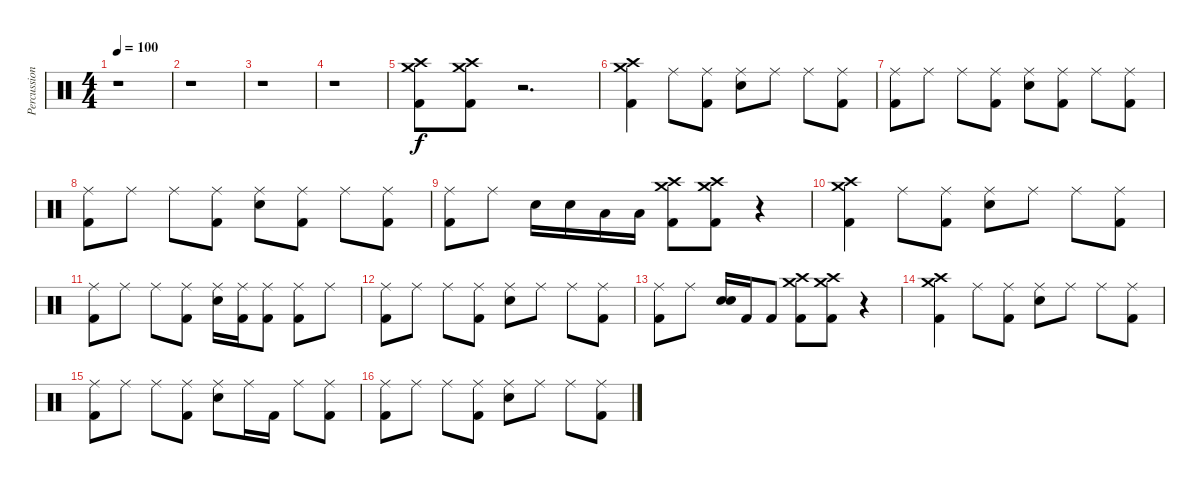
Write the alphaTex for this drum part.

\track ("Percussion" "Percussion") {instrument percussion}
\staff {score}
\articulation defaults
\ts (4 4)
\tempo 100
\clef neutral
\ks c
r.1{dy f} |
r.1 |
r.1 |
r.1 |
("Crash high (hit)" "Crash medium (hit)" "Kick (hit) 2").8 ("Crash high (hit)" "Crash medium (hit)" "Kick (hit) 2").8 r.2{d} |
("Crash high (hit)" "Crash medium (hit)" "Kick (hit) 2").4 "Ride (middle)".8 ("Ride (middle)" "Kick (hit) 2").8 ("Ride (middle)" "Snare (hit) 2").8 "Ride (middle)".8 "Ride (middle)".8 ("Ride (middle)" "Kick (hit) 2").8 |
("Ride (middle)" "Kick (hit) 2").8 "Ride (middle)".8 "Ride (middle)".8 ("Ride (middle)" "Kick (hit) 2").8 ("Ride (middle)" "Snare (hit) 2").8 ("Ride (middle)" "Kick (hit) 2").8 "Ride (middle)".8 ("Ride (middle)" "Kick (hit) 2").8 |
("Ride (middle)" "Kick (hit) 2").8 "Ride (middle)".8 "Ride (middle)".8 ("Ride (middle)" "Kick (hit) 2").8 ("Ride (middle)" "Snare (hit) 2").8 ("Ride (middle)" "Kick (hit) 2").8 "Ride (middle)".8 ("Ride (middle)" "Kick (hit) 2").8 |
("Ride (middle)" "Kick (hit) 2").8 "Ride (middle)".8 "Snare (hit) 2".16 "Snare (hit) 2".16 "Low Floor Tom (hit)".16 "Low Floor Tom (hit)".16 ("Crash high (hit)" "Crash medium (hit)" "Kick (hit) 2").8 ("Crash high (hit)" "Crash medium (hit)" "Kick (hit) 2").8 r.4 |
("Crash high (hit)" "Crash medium (hit)" "Kick (hit) 2").4 "Ride (middle)".8 ("Ride (middle)" "Kick (hit) 2").8 ("Ride (middle)" "Snare (hit) 2").8 "Ride (middle)".8 "Ride (middle)".8 ("Ride (middle)" "Kick (hit) 2").8 |
("Ride (middle)" "Kick (hit) 2").8 "Ride (middle)".8 "Ride (middle)".8 ("Ride (middle)" "Kick (hit) 2").8 ("Ride (middle)" "Snare (hit) 2").16 ("Ride (middle)" "Kick (hit) 2").16 ("Ride (middle)" "Kick (hit) 2").8 ("Ride (middle)" "Kick (hit) 2").8 "Ride (middle)".8 |
("Ride (middle)" "Kick (hit) 2").8 "Ride (middle)".8 "Ride (middle)".8 ("Ride (middle)" "Kick (hit) 2").8 ("Ride (middle)" "Snare (hit) 2").8 "Ride (middle)".8 "Ride (middle)".8 ("Ride (middle)" "Kick (hit) 2").8 |
("Ride (middle)" "Kick (hit) 2").8 "Ride (middle)".8 ("Snare (hit) 2" "Electric Snare (hit)").16 "Kick (hit) 2".16 "Kick (hit) 2".8 ("Crash high (hit)" "Crash medium (hit)" "Kick (hit) 2").8 ("Crash high (hit)" "Crash medium (hit)" "Kick (hit) 2").8 r.4 |
("Crash high (hit)" "Crash medium (hit)" "Kick (hit) 2").4 "Ride (middle)".8 ("Ride (middle)" "Kick (hit) 2").8 ("Ride (middle)" "Snare (hit) 2").8 "Ride (middle)".8 "Ride (middle)".8 ("Ride (middle)" "Kick (hit) 2").8 |
("Ride (middle)" "Kick (hit) 2").8 "Ride (middle)".8 "Ride (middle)".8 ("Ride (middle)" "Kick (hit) 2").8 ("Ride (middle)" "Snare (hit) 2").8 "Ride (middle)".16 "Kick (hit) 2".16 "Ride (middle)".8 ("Ride (middle)" "Kick (hit) 2").8 |
("Ride (middle)" "Kick (hit) 2").8 "Ride (middle)".8 "Ride (middle)".8 ("Ride (middle)" "Kick (hit) 2").8 ("Ride (middle)" "Snare (hit) 2").8 "Ride (middle)".8 "Ride (middle)".8 ("Ride (middle)" "Kick (hit) 2").8
